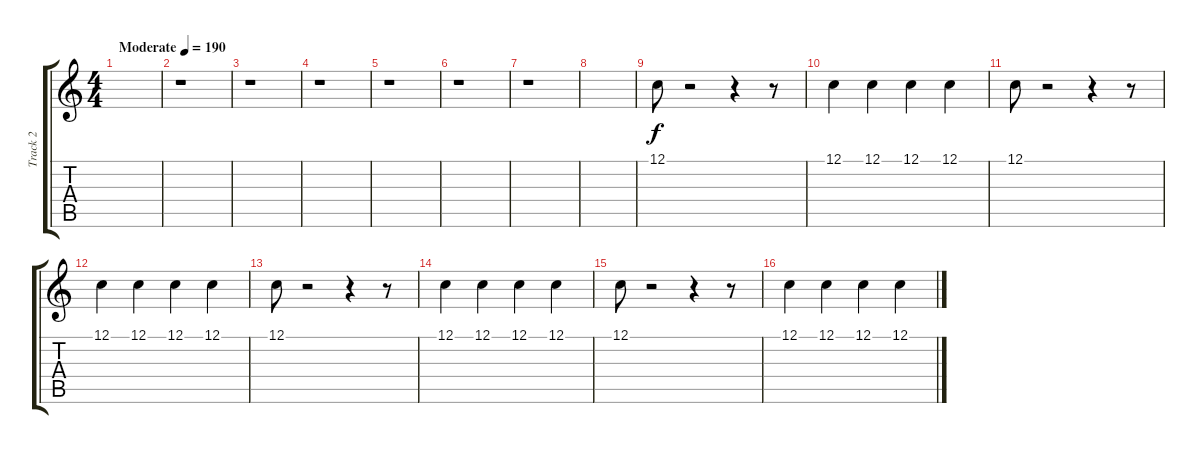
\track ("Track 2" "Track 2") {instrument musicbox}
\staff {score tabs}
\tuning (C4 G3 Eb3 Bb2 F2 C2) {hide}
\ts (4 4)
\tempo (190 "Moderate")
\clef g2
\ks c
|
r.1 |
r.1 |
r.1 |
r.1 |
r.1 |
r.1 |
|
12.1.8 r.2 r.4 r.8 |
12.1.4 12.1.4 12.1.4 12.1.4 |
12.1.8 r.2 r.4 r.8 |
12.1.4 12.1.4 12.1.4 12.1.4 |
12.1.8 r.2 r.4 r.8 |
12.1.4 12.1.4 12.1.4 12.1.4 |
12.1.8 r.2 r.4 r.8 |
12.1.4 12.1.4 12.1.4 12.1.4
